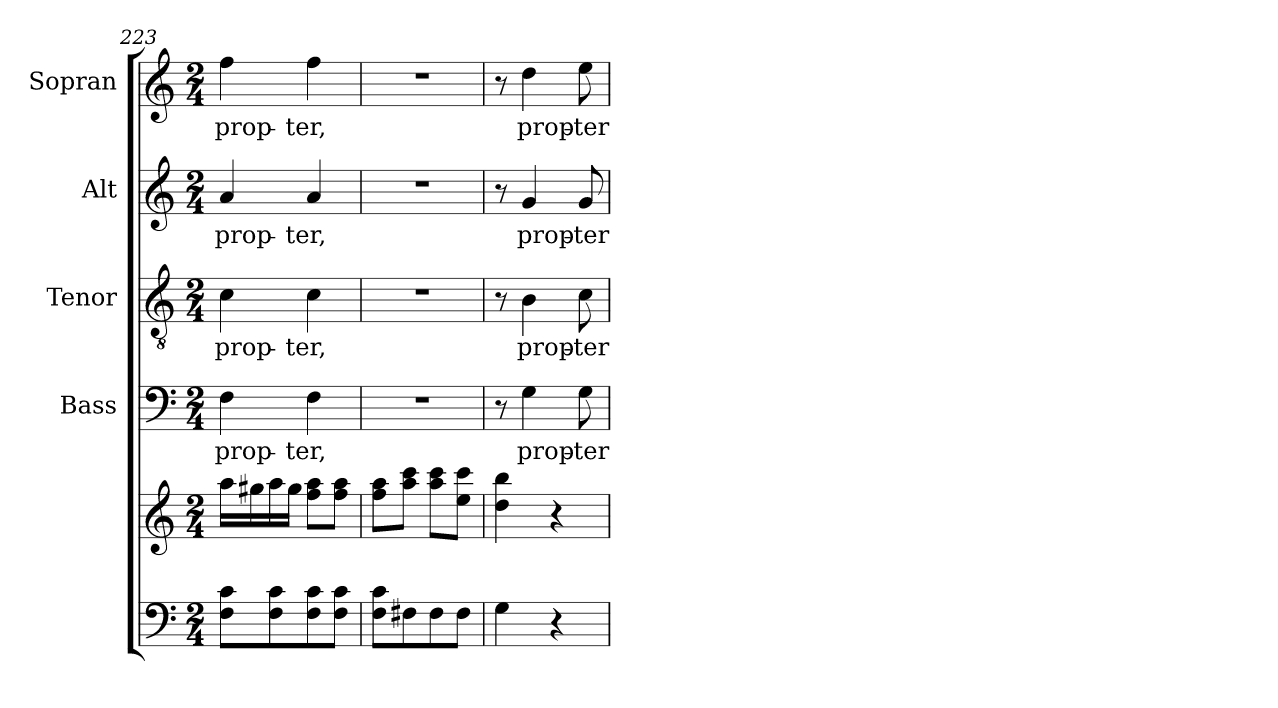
**kern	**kern	**kern	**text	**kern	**text	**kern	**text	**kern	**text
*part5	*part5	*part4	*part4	*part3	*part3	*part2	*part2	*part1	*part1
*staff6	*staff5	*staff4	*staff4	*staff3	*staff3	*staff2	*staff2	*staff1	*staff1
*	*	*I"Bass	*	*I"Tenor	*	*I"Alt	*	*I"Sopran	*
*	*	*I'B.	*	*I'T.	*	*I'A.	*	*I'S.	*
*clefF4	*clefG2	*clefF4	*	*clefGv2	*	*clefG2	*	*clefG2	*
*k[]	*k[]	*k[]	*	*k[]	*	*k[]	*	*k[]	*
*C:	*C:	*C:	*	*C:	*	*C:	*	*C:	*
*M2/4	*M2/4	*M2/4	*	*M2/4	*	*M2/4	*	*M2/4	*
=223	=223	=223	=223	=223	=223	=223	=223	=223	=223
!	!	!	!LO:LY:b	!	!LO:LY:b	!	!LO:LY:b	!	!LO:LY:b
8F\ 8c\L	16aa\LL	4F\	prop-	4c\	prop-	4a/	prop-	4ff\	prop-
.	16gg#X\	.	.	.	.	.	.	.	.
8F\ 8c\	16aa\	.	.	.	.	.	.	.	.
.	16gg#\JJ	.	.	.	.	.	.	.	.
!	!	!	!LO:LY:b	!	!LO:LY:b	!	!LO:LY:b	!	!LO:LY:b
8F\ 8c\	8ff\ 8aa\L	4F\	-ter,	4c\	-ter,	4a/	-ter,	4ff\	-ter,
8F\ 8c\J	8ff\ 8aa\J	.	.	.	.	.	.	.	.
=224	=224	=224	=224	=224	=224	=224	=224	=224	=224
8F\ 8c\L	8ff\ 8aa\L	2r	.	2r	.	2r	.	2r	.
8F#X\	8aa\ 8ccc\J	.	.	.	.	.	.	.	.
8F#\	8aa\ 8ccc\L	.	.	.	.	.	.	.	.
8F#\J	8ee\ 8ccc\J	.	.	.	.	.	.	.	.
=225	=225	=225	=225	=225	=225	=225	=225	=225	=225
4G\	4dd\ 4bb\	8r	.	8r	.	8r	.	8r	.
!	!	!	!LO:LY:b	!	!LO:LY:b	!	!LO:LY:b	!	!LO:LY:b
.	.	4G\	prop-	4B\	prop-	4g/	prop-	4dd\	prop-
4r	4r	.	.	.	.	.	.	.	.
!	!	!	!LO:LY:b	!	!LO:LY:b	!	!LO:LY:b	!	!LO:LY:b
.	.	8G\	-ter	8c\	-ter	8g/	-ter	8ee\	-ter
=	=	=	=	=	=	=	=	=	=
*-	*-	*-	*-	*-	*-	*-	*-	*-	*-
